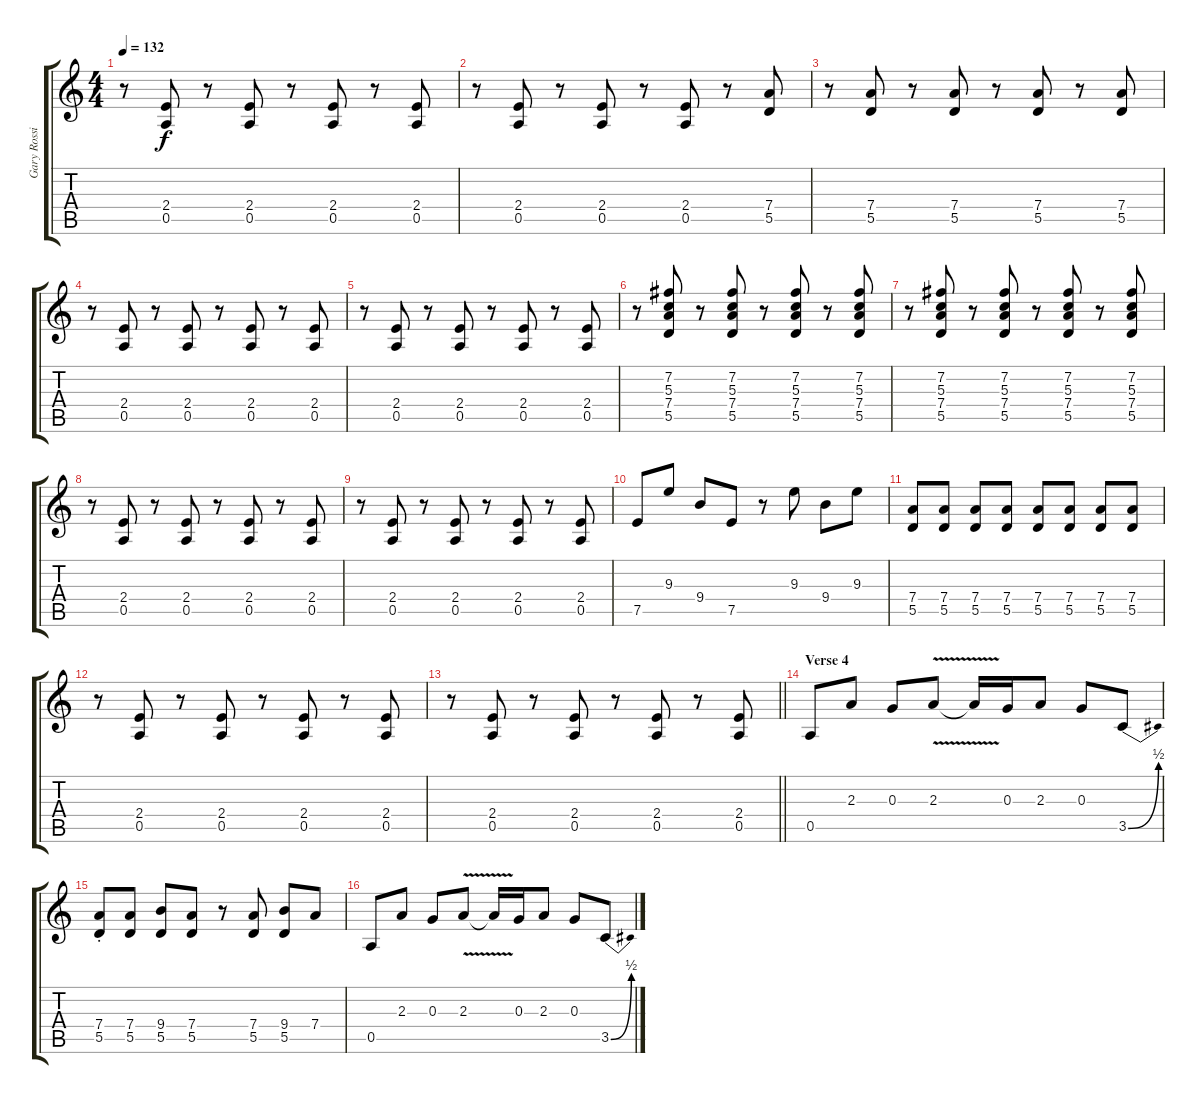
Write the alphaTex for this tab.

\track ("Gary Rossington" "Gary Rossi") {instrument overdrivenguitar}
\staff {score tabs}
\tuning (E4 B3 G3 D3 A2 E2) {hide}
\ts (4 4)
\tempo 132
\clef g2
\ks c
r.8{dy f} (2.4 0.5).8 r.8 (2.4 0.5).8 r.8 (2.4 0.5).8 r.8 (2.4 0.5).8 |
r.8 (2.4 0.5).8 r.8 (2.4 0.5).8 r.8 (2.4 0.5).8 r.8 (7.4 5.5).8 |
r.8 (7.4 5.5).8 r.8 (7.4 5.5).8 r.8 (7.4 5.5).8 r.8 (7.4 5.5).8 |
r.8 (2.4 0.5).8 r.8 (2.4 0.5).8 r.8 (2.4 0.5).8 r.8 (2.4 0.5).8 |
r.8 (2.4 0.5).8 r.8 (2.4 0.5).8 r.8 (2.4 0.5).8 r.8 (2.4 0.5).8 |
r.8 (7.2 5.3 7.4 5.5).8 r.8 (7.2 5.3 7.4 5.5).8 r.8 (7.2 5.3 7.4 5.5).8 r.8 (7.2 5.3 7.4 5.5).8 |
r.8 (7.2 5.3 7.4 5.5).8 r.8 (7.2 5.3 7.4 5.5).8 r.8 (7.2 5.3 7.4 5.5).8 r.8 (7.2 5.3 7.4 5.5).8 |
r.8 (2.4 0.5).8 r.8 (2.4 0.5).8 r.8 (2.4 0.5).8 r.8 (2.4 0.5).8 |
r.8 (2.4 0.5).8 r.8 (2.4 0.5).8 r.8 (2.4 0.5).8 r.8 (2.4 0.5).8 |
7.5.8 9.3.8 9.4.8 7.5.8 r.8 9.3.8 9.4.8 9.3.8 |
(7.4 5.5).8 (7.4 5.5).8 (7.4 5.5).8 (7.4 5.5).8 (7.4 5.5).8 (7.4 5.5).8 (7.4 5.5).8 (7.4 5.5).8 |
r.8 (2.4 0.5).8 r.8 (2.4 0.5).8 r.8 (2.4 0.5).8 r.8 (2.4 0.5).8 |
\barLineRight lightlight
r.8 (2.4 0.5).8 r.8 (2.4 0.5).8 r.8 (2.4 0.5).8 r.8 (2.4 0.5).8 |
\section ("" "Verse 4")
0.5.8 2.3.8 0.3.8 2.3{v}.8 2.3{t}.16 0.3.16 2.3.8 0.3.8 3.5{be (bend 0 0 60 2)}.8 |
(7.4{st} 5.5{st}).8 (7.4 5.5).8 (9.4 5.5).8 (7.4 5.5).8 r.8 (7.4 5.5).8 (9.4 5.5).8 7.4.8 |
0.5.8 2.3.8 0.3.8 2.3{v}.8 2.3{t}.16 0.3.16 2.3.8 0.3.8 3.5{be (bend 0 0 60 2)}.8
